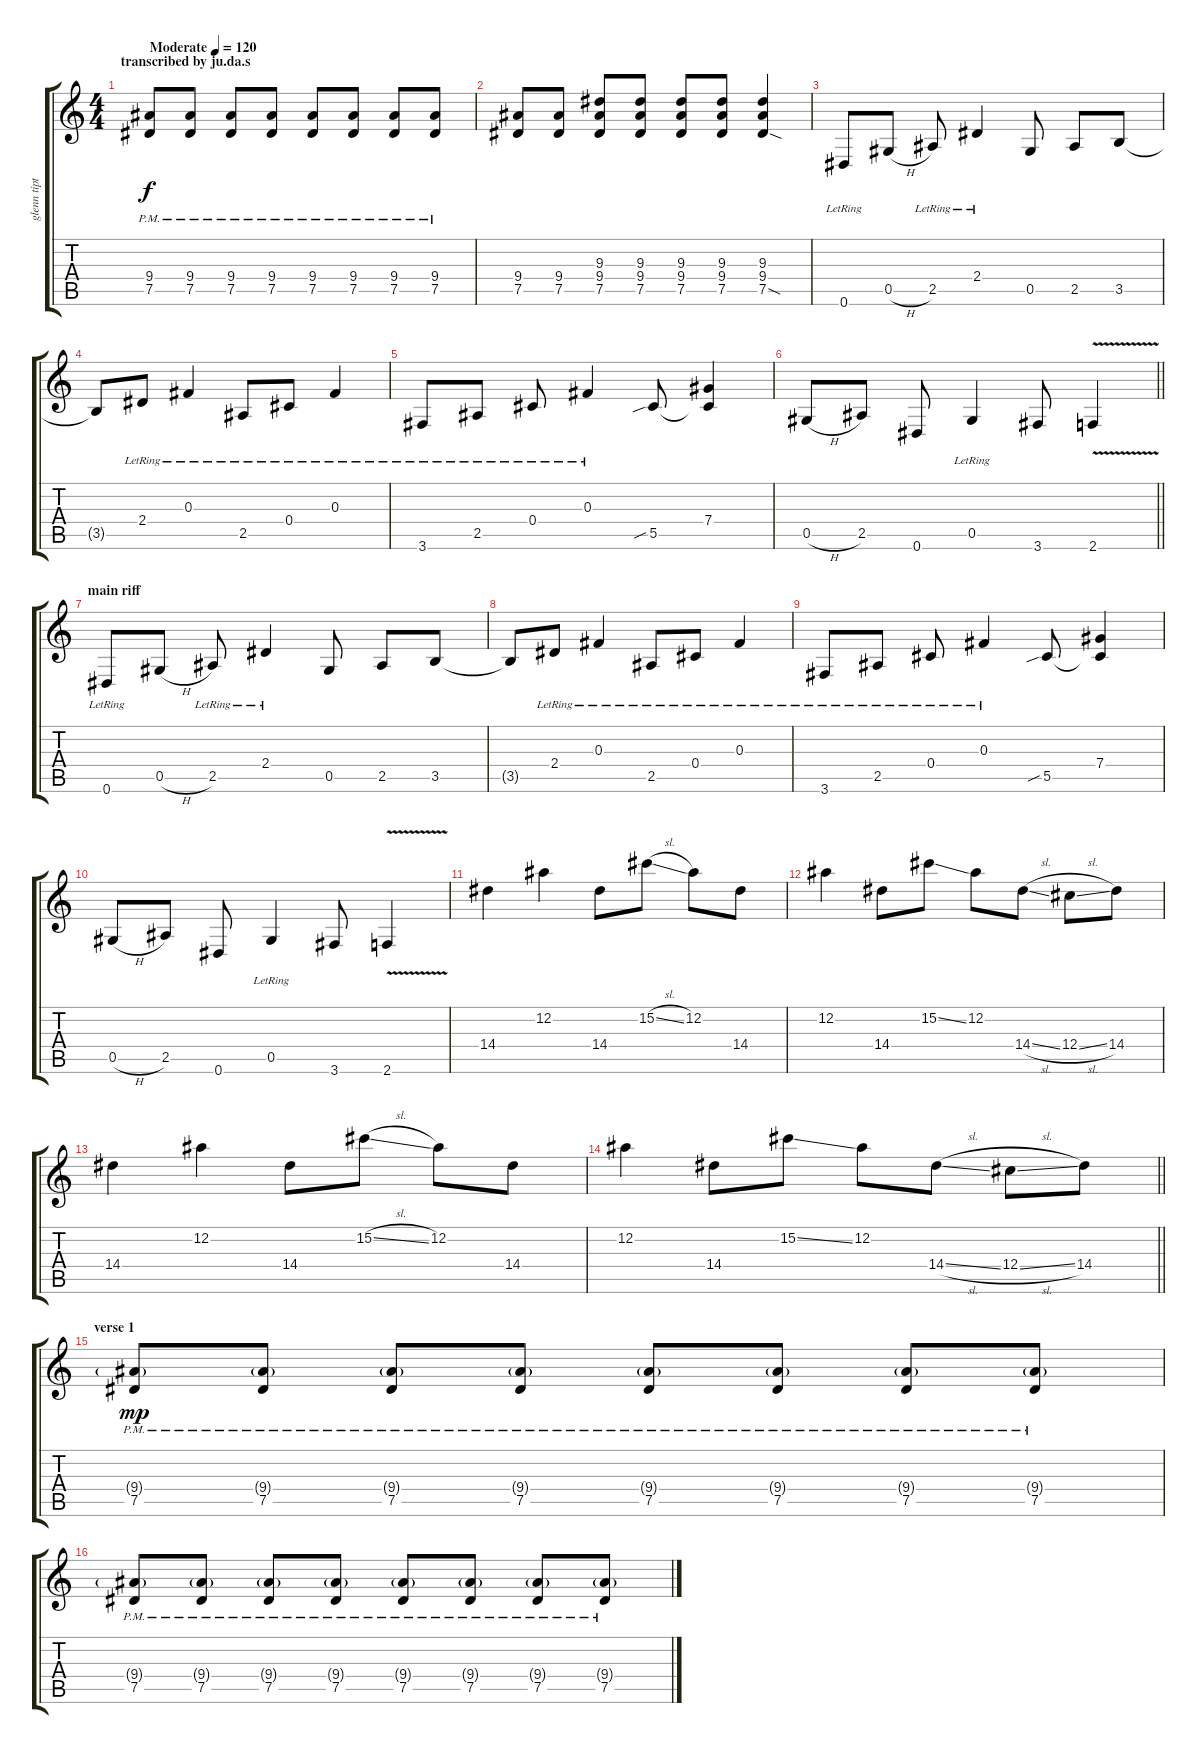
\track ("glenn tipton" "glenn tipt") {instrument acousticguitarsteel}
\staff {score tabs}
\tuning (Eb4 Bb3 Gb3 Db3 Ab2 Eb2) {hide}
\ts (4 4)
\section ("" "transcribed by ju.da.s")
\tempo (120 "Moderate")
\clef g2
\ks c
(9.4{pm} 7.5).8{dy f instrument acousticguitarsteel} (9.4{pm} 7.5{pm}).8 (9.4{pm} 7.5{pm}).8 (9.4{pm} 7.5{pm}).8 (9.4{pm} 7.5{pm}).8 (9.4{pm} 7.5{pm}).8 (9.4{pm} 7.5{pm}).8 (9.4{pm} 7.5{pm}).8 |
(9.4 7.5).8 (9.4 7.5).8 (9.3 9.4 7.5).8 (9.3 9.4 7.5).8 (9.3 9.4 7.5).8 (9.3 9.4 7.5).8 (9.3 9.4 7.5{sod}).4 |
0.6{lr}.8 0.5{h}.8 2.5{lr}.8 2.4{lr}.4 0.5.8 2.5.8 3.5.8 |
3.5{t}.8 2.4{lr}.8 0.3{lr}.4 2.5{lr}.8 0.4{lr}.8 0.3{lr}.4 |
3.6{lr}.8 2.5{lr}.8 0.4{lr}.8 0.3{lr}.4 5.5{sib}.8 (7.4 5.5{t}).4 |
\barLineRight lightlight
0.5{h}.8 2.5.8 0.6.8 0.5{lr}.4 3.6.8 2.6{v}.4 |
\section ("" "main riff")
0.6{lr}.8 0.5{h}.8 2.5{lr}.8 2.4{lr}.4 0.5.8 2.5.8 3.5.8 |
3.5{t}.8 2.4{lr}.8 0.3{lr}.4 2.5{lr}.8 0.4{lr}.8 0.3{lr}.4 |
3.6{lr}.8 2.5{lr}.8 0.4{lr}.8 0.3{lr}.4 5.5{sib}.8 (7.4 5.5{t}).4 |
0.5{h}.8 2.5.8 0.6.8 0.5{lr}.4 3.6.8 2.6{v}.4 |
14.4.4 12.2.4 14.4.8 15.2{sl}.8 12.2.8 14.4.8 |
12.2.4 14.4.8 15.2{ss}.8 12.2.8 14.4{sl}.8 12.4{sl}.8 14.4.8 |
14.4.4 12.2.4 14.4.8 15.2{sl}.8 12.2.8 14.4.8 |
\barLineRight lightlight
12.2.4 14.4.8 15.2{ss}.8 12.2.8 14.4{sl}.8 12.4{sl}.8 14.4.8 |
\section ("" "verse 1")
(9.4{g} 7.5{pm}).8{dy mp volume 9} (9.4{g} 7.5{pm}).8 (9.4{g} 7.5{pm}).8 (9.4{g} 7.5{pm}).8 (9.4{g} 7.5{pm}).8 (9.4{g} 7.5{pm}).8 (9.4{g} 7.5{pm}).8 (9.4{g} 7.5{pm}).8 |
(9.4{g} 7.5{pm}).8 (9.4{g} 7.5{pm}).8 (9.4{g} 7.5{pm}).8 (9.4{g} 7.5{pm}).8 (9.4{g} 7.5{pm}).8 (9.4{g} 7.5{pm}).8 (9.4{g} 7.5{pm}).8 (9.4{g} 7.5{pm}).8
